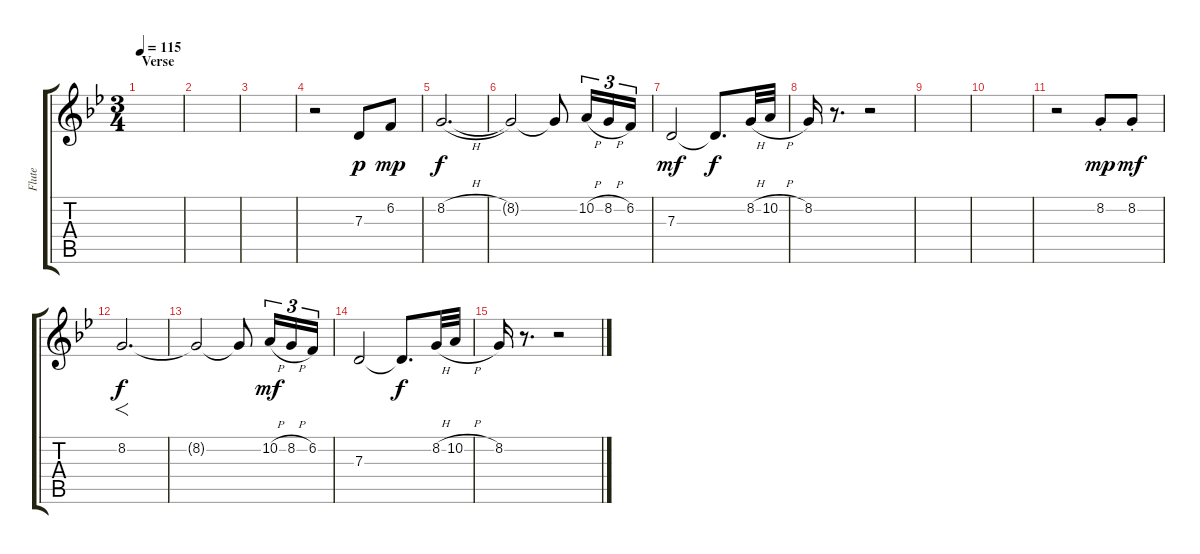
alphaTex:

\track ("Flute" "Flute") {instrument piccolo}
\staff {score tabs}
\tuning (E4 B3 G3 D3 A2 E2) {hide}
\ts (3 4)
\section ("" "Verse")
\tempo 115
\clef g2
\ks gminor
|
|
|
r.2 7.3.8{dy p} 6.2.8{dy mp} |
8.2{h}.2{d dy f} |
8.2{t}.2 8.2{t}.8 10.2{h}.16{tu (3 2)} 8.2{h}.16{tu (3 2)} 6.2.16{tu (3 2)} |
7.3.2{dy mf} 7.3{t}.8{d dy f} 8.2{h}.32 10.2{h}.32 |
8.2.16 r.8{d} r.2 |
|
|
r.2 8.2{st}.8{dy mp} 8.2{st}.8{dy mf} |
8.2.2{f d dy f} |
8.2{t}.2 8.2{t}.8 10.2{h}.16{tu (3 2) dy mf} 8.2{h}.16{tu (3 2)} 6.2.16{tu (3 2)} |
7.3.2 7.3{t}.8{d dy f} 8.2{h}.32 10.2{h}.32 |
8.2.16 r.8{d} r.2
